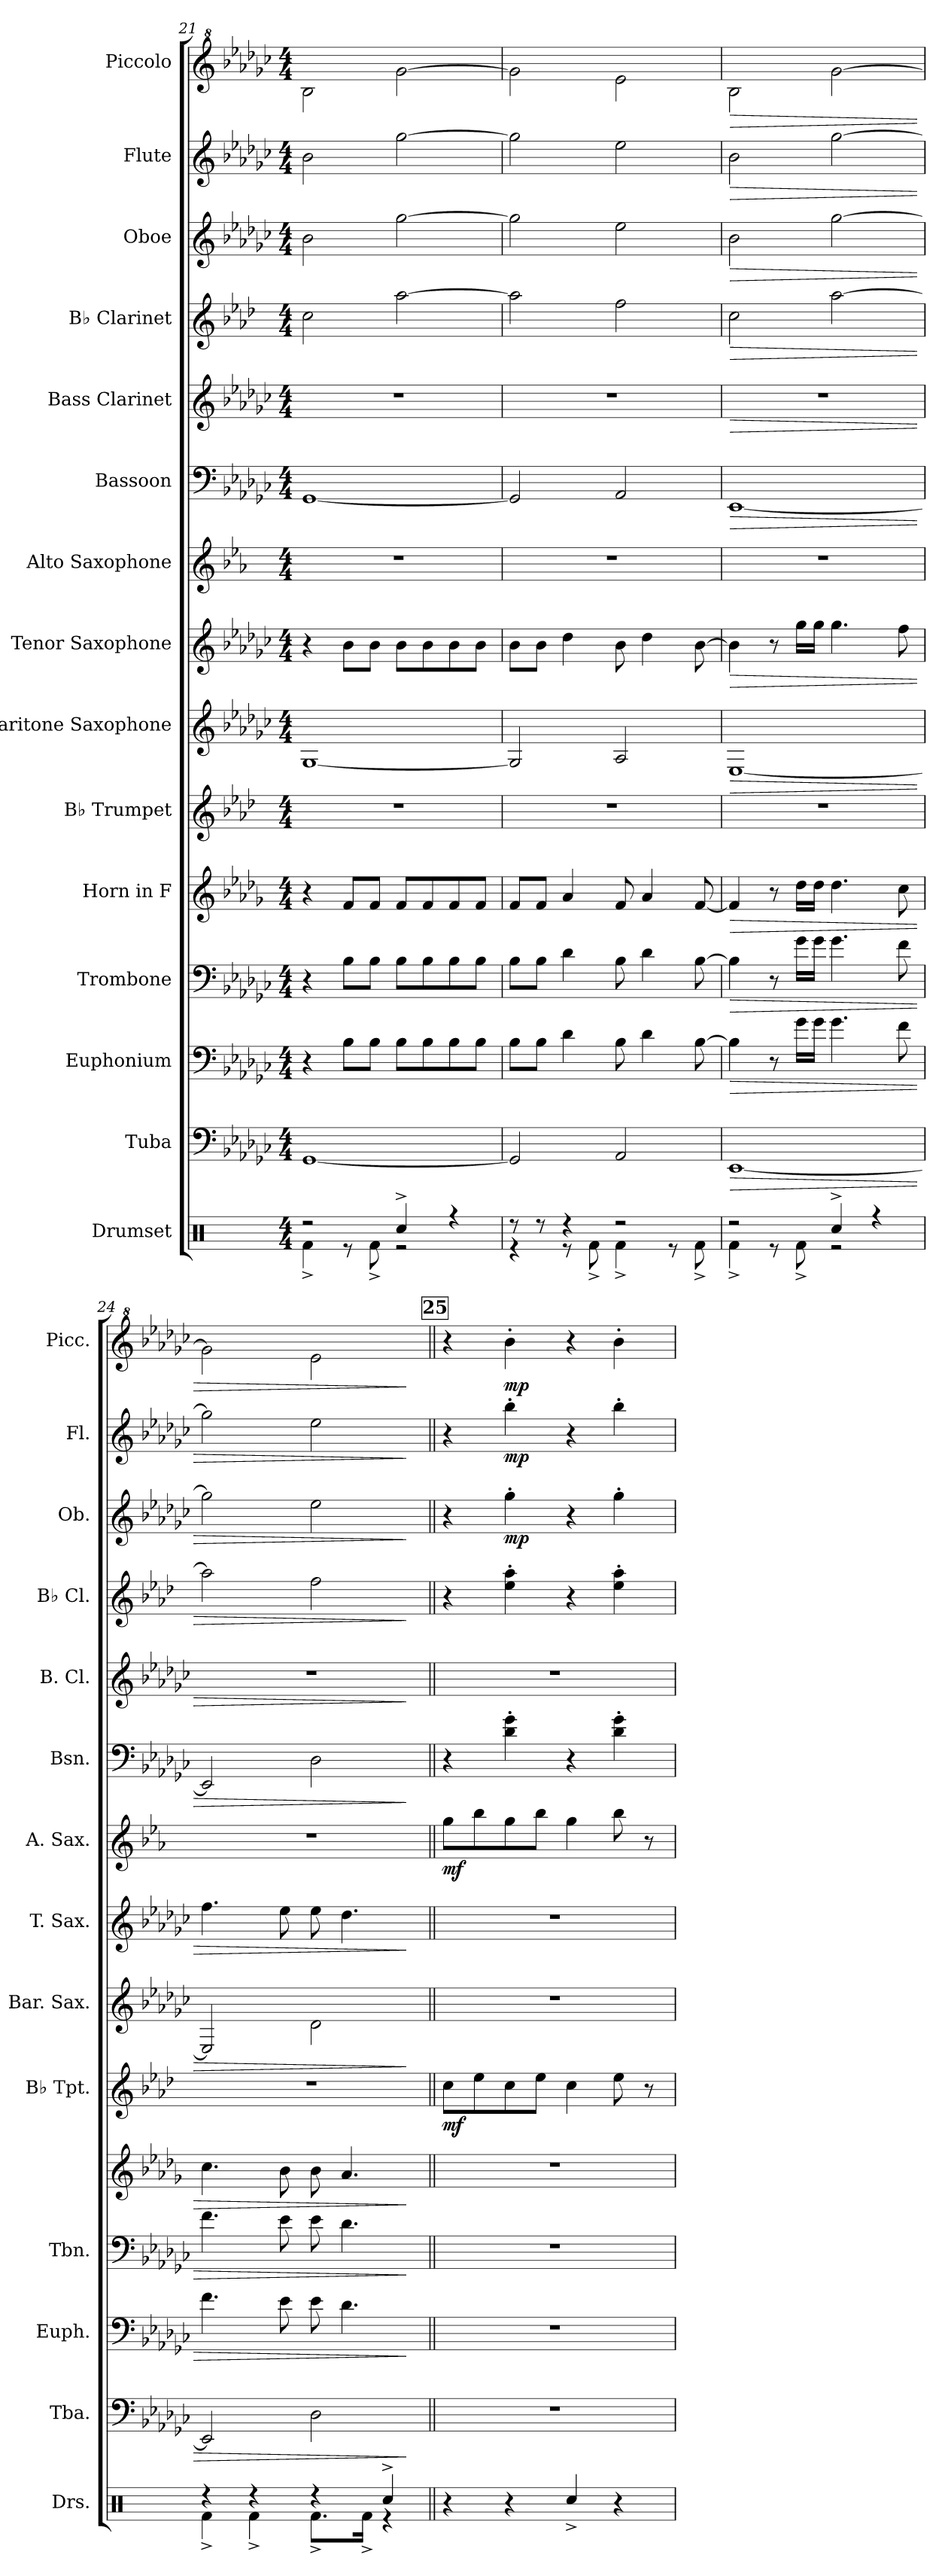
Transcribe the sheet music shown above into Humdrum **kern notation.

**kern	**kern	**dynam	**kern	**dynam	**kern	**dynam	**kern	**dynam	**kern	**dynam	**kern	**dynam	**kern	**dynam	**kern	**dynam	**kern	**dynam	**kern	**dynam	**kern	**dynam	**kern	**dynam	**kern	**dynam	**kern	**dynam
*part15	*part14	*part14	*part13	*part13	*part12	*part12	*part11	*part11	*part10	*part10	*part9	*part9	*part8	*part8	*part7	*part7	*part6	*part6	*part5	*part5	*part4	*part4	*part3	*part3	*part2	*part2	*part1	*part1
*staff15	*staff14	*staff14	*staff13	*staff13	*staff12	*staff12	*staff11	*staff11	*staff10	*staff10	*staff9	*staff9	*staff8	*staff8	*staff7	*staff7	*staff6	*staff6	*staff5	*staff5	*staff4	*staff4	*staff3	*staff3	*staff2	*staff2	*staff1	*staff1
*I"Drumset	*I"Tuba	*	*I"Euphonium	*	*I"Trombone	*	*I"Horn in F	*	*I"B♭ Trumpet	*	*I"Baritone Saxophone	*	*I"Tenor Saxophone	*	*I"Alto Saxophone	*	*I"Bassoon	*	*I"Bass Clarinet	*	*I"B♭ Clarinet	*	*I"Oboe	*	*I"Flute	*	*I"Piccolo	*
*I'Drs.	*I'Tba.	*	*I'Euph.	*	*I'Tbn.	*	*	*	*I'B♭ Tpt.	*	*I'Bar. Sax.	*	*I'T. Sax.	*	*I'A. Sax.	*	*I'Bsn.	*	*I'B. Cl.	*	*I'B♭ Cl.	*	*I'Ob.	*	*I'Fl.	*	*I'Picc.	*
*clefX	*clefF4	*	*clefF4	*	*clefF4	*	*clefG2	*	*clefG2	*	*clefG2	*	*clefG2	*	*clefG2	*	*clefF4	*	*clefG2	*	*clefG2	*	*clefG2	*	*clefG2	*	*clefG^2	*
*	*	*	*	*	*	*	*ITrd4c7	*	*ITrd1c2	*	*ITrd12c21	*	*ITrd8c14	*	*ITrd5c9	*	*	*	*ITrd8c14	*	*ITrd1c2	*	*	*	*	*	*ITrd-7c-12	*
*k[]	*k[b-e-a-d-g-c-]	*	*k[b-e-a-d-g-c-]	*	*k[b-e-a-d-g-c-]	*	*k[b-e-a-d-g-c-]	*	*k[b-e-a-d-g-c-]	*	*k[b-e-a-d-g-c-]	*	*k[b-e-a-d-g-c-]	*	*k[b-e-a-d-g-c-]	*	*k[b-e-a-d-g-c-]	*	*k[b-e-a-d-g-c-]	*	*k[b-e-a-d-g-c-]	*	*k[b-e-a-d-g-c-]	*	*k[b-e-a-d-g-c-]	*	*k[b-e-a-d-g-c-]	*
*M4/4	*M4/4	*	*M4/4	*	*M4/4	*	*M4/4	*	*M4/4	*	*M4/4	*	*M4/4	*	*M4/4	*	*M4/4	*	*M4/4	*	*M4/4	*	*M4/4	*	*M4/4	*	*M4/4	*
=21	=21	=21	=21	=21	=21	=21	=21	=21	=21	=21	=21	=21	=21	=21	=21	=21	=21	=21	=21	=21	=21	=21	=21	=21	=21	=21	=21	=21
*^	*	*	*	*	*	*	*	*	*	*	*	*	*	*	*	*	*	*	*	*	*	*	*	*	*	*	*	*
2r	4Rf^\	[1GG-	.	4r	.	4r	.	4r	.	1r	.	[1GG-	.	4r	.	1r	.	[1GG-	.	1r	.	2b-\	.	2b-\	.	2b-\	.	2bb-\	.
.	8r	.	.	8B-\L	.	8B-\L	.	8B-/L	.	.	.	.	.	8B-\L	.	.	.	.	.	.	.	.	.	.	.	.	.	.	.
.	8Rf^\	.	.	8B-\J	.	8B-\J	.	8B-/J	.	.	.	.	.	8B-\J	.	.	.	.	.	.	.	.	.	.	.	.	.	.	.
4Rcc^/	2r	.	.	8B-\L	.	8B-\L	.	8B-/L	.	.	.	.	.	8B-\L	.	.	.	.	.	.	.	[2gg-\	.	[2gg-\	.	[2gg-\	.	[2ggg-\	.
.	.	.	.	8B-\	.	8B-\	.	8B-/	.	.	.	.	.	8B-\	.	.	.	.	.	.	.	.	.	.	.	.	.	.	.
4r	.	.	.	8B-\	.	8B-\	.	8B-/	.	.	.	.	.	8B-\	.	.	.	.	.	.	.	.	.	.	.	.	.	.	.
.	.	.	.	8B-\J	.	8B-\J	.	8B-/J	.	.	.	.	.	8B-\J	.	.	.	.	.	.	.	.	.	.	.	.	.	.	.
=22	=22	=22	=22	=22	=22	=22	=22	=22	=22	=22	=22	=22	=22	=22	=22	=22	=22	=22	=22	=22	=22	=22	=22	=22	=22	=22	=22	=22	=22
8r	4r	2GG-/]	.	8B-\L	.	8B-\L	.	8B-/L	.	1r	.	2GG-/]	.	8B-\L	.	1r	.	2GG-/]	.	1r	.	2gg-\]	.	2gg-\]	.	2gg-\]	.	2ggg-\]	.
8r	.	.	.	8B-\J	.	8B-\J	.	8B-/J	.	.	.	.	.	8B-\J	.	.	.	.	.	.	.	.	.	.	.	.	.	.	.
4r	8r	.	.	4d-\	.	4d-\	.	4d-/	.	.	.	.	.	4d-\	.	.	.	.	.	.	.	.	.	.	.	.	.	.	.
.	8Rf^\	.	.	.	.	.	.	.	.	.	.	.	.	.	.	.	.	.	.	.	.	.	.	.	.	.	.	.	.
2r	4Rf^\	2AA-/	.	8B-\	.	8B-\	.	8B-/	.	.	.	2AA-/	.	8B-\	.	.	.	2AA-/	.	.	.	2ee-\	.	2ee-\	.	2ee-\	.	2eee-\	.
.	.	.	.	4d-\	.	4d-\	.	4d-/	.	.	.	.	.	4d-\	.	.	.	.	.	.	.	.	.	.	.	.	.	.	.
.	8r	.	.	.	.	.	.	.	.	.	.	.	.	.	.	.	.	.	.	.	.	.	.	.	.	.	.	.	.
.	8Rf^\	.	.	[8B-\	.	[8B-\	.	[8B-/	.	.	.	.	.	[8B-\	.	.	.	.	.	.	.	.	.	.	.	.	.	.	.
=23	=23	=23	=23	=23	=23	=23	=23	=23	=23	=23	=23	=23	=23	=23	=23	=23	=23	=23	=23	=23	=23	=23	=23	=23	=23	=23	=23	=23	=23
!	!	!	!LO:HP:b	!	!LO:HP:b	!	!LO:HP:b	!	!LO:HP:b	!	!	!	!LO:HP:b	!	!LO:HP:b	!	!	!	!LO:HP:b	!	!LO:HP:b	!	!LO:HP:b	!	!LO:HP:b	!	!LO:HP:b	!	!LO:HP:b
2r	4Rf^\	[1EE-	>	4B-\]	>	4B-\]	>	4B-/]	>	1r	.	[1EE-	>	4B-\]	>	1r	.	[1EE-	>	1r	>	2b-\	>	2b-\	>	2b-\	>	2bb-\	>
.	8r	.	.	8r	.	8r	.	8r	.	.	.	.	.	8r	.	.	.	.	.	.	.	.	.	.	.	.	.	.	.
.	8Rf^\	.	.	16g-\LL	.	16g-\LL	.	16g-\LL	.	.	.	.	.	16g-\LL	.	.	.	.	.	.	.	.	.	.	.	.	.	.	.
.	.	.	.	16g-\JJ	.	16g-\JJ	.	16g-\JJ	.	.	.	.	.	16g-\JJ	.	.	.	.	.	.	.	.	.	.	.	.	.	.	.
4Rcc^/	2r	.	.	4.g-\	.	4.g-\	.	4.g-\	.	.	.	.	.	4.g-\	.	.	.	.	.	.	.	[2gg-\	.	[2gg-\	.	[2gg-\	.	[2ggg-\	.
4r	.	.	.	.	.	.	.	.	.	.	.	.	.	.	.	.	.	.	.	.	.	.	.	.	.	.	.	.	.
.	.	.	.	8f\	.	8f\	.	8f\	.	.	.	.	.	8f\	.	.	.	.	.	.	.	.	.	.	.	.	.	.	.
=24	=24	=24	=24	=24	=24	=24	=24	=24	=24	=24	=24	=24	=24	=24	=24	=24	=24	=24	=24	=24	=24	=24	=24	=24	=24	=24	=24	=24	=24
4r	4Rf^\	2EE-/]	.	4.f\	.	4.f\	.	4.f\	.	1r	.	2EE-/]	.	4.f\	.	1r	.	2EE-/]	.	1r	.	2gg-\]	.	2gg-\]	.	2gg-\]	.	2ggg-\]	.
4r	4Rf^\	.	.	.	.	.	.	.	.	.	.	.	.	.	.	.	.	.	.	.	.	.	.	.	.	.	.	.	.
.	.	.	.	8e-\	.	8e-\	.	8e-\	.	.	.	.	.	8e-\	.	.	.	.	.	.	.	.	.	.	.	.	.	.	.
4r	8.Rf^\L	2D-\	.	8e-\	.	8e-\	.	8e-\	.	.	.	2D-\	.	8e-\	.	.	.	2D-\	.	.	.	2ee-\	.	2ee-\	.	2ee-\	.	2eee-\	.
.	.	.	.	4.d-\	.	4.d-\	.	4.d-/	.	.	.	.	.	4.d-\	.	.	.	.	.	.	.	.	.	.	.	.	.	.	.
.	16Rf^\Jk	.	.	.	.	.	.	.	.	.	.	.	.	.	.	.	.	.	.	.	.	.	.	.	.	.	.	.	.
4Rcc^/	4r	.	.	.	.	.	.	.	.	.	.	.	.	.	.	.	.	.	.	.	.	.	.	.	.	.	.	.	.
*v	*v	*	*	*	*	*	*	*	*	*	*	*	*	*	*	*	*	*	*	*	*	*	*	*	*	*	*	*	*
.	.	]	.	]	.	]	.	]	.	.	.	]	.	]	.	.	.	]	.	]	.	]	.	]	.	]	.	]
!!LO:REH:place=s1:a:B:fs=14:t=25
=25||	=25||	=25||	=25||	=25||	=25||	=25||	=25||	=25||	=25||	=25||	=25||	=25||	=25||	=25||	=25||	=25||	=25||	=25||	=25||	=25||	=25||	=25||	=25||	=25||	=25||	=25||	=25||	=25||
!	!	!	!	!	!	!	!	!	!	!LO:DY:b	!	!	!	!	!	!LO:DY:b	!	!	!	!	!	!	!	!	!	!	!	!
4r	1r	.	1r	.	1r	.	1r	.	8b-\L	mf	1r	.	1r	.	8b-\L	mf	4r	.	1r	.	4r	.	4r	.	4r	.	4r	.
.	.	.	.	.	.	.	.	.	8dd-\	.	.	.	.	.	8dd-\	.	.	.	.	.	.	.	.	.	.	.	.	.
!	!	!	!	!	!	!	!	!	!	!	!	!	!	!	!	!	!	!LO:DY:b	!	!	!	!	!	!	!	!	!	!
!	!	!	!	!	!	!	!	!	!	!	!	!	!	!	!	!	!	!LO:DY:n=1:b	!	!	!	!LO:DY:b	!	!	!	!	!	!
!	!	!	!	!	!	!	!	!	!	!	!	!	!	!	!	!	!	!	!	!	!	!LO:DY:n=1:b	!	!LO:DY:b	!	!LO:DY:b	!	!LO:DY:b
4r	.	.	.	.	.	.	.	.	8b-\	.	.	.	.	.	8b-\	.	4d-\' 4g-\'	mp mp	.	.	4dd-\' 4gg-\'	mp mp	4gg-'\	mp	4bb-'\	mp	4bbb-'\	mp
.	.	.	.	.	.	.	.	.	8dd-\J	.	.	.	.	.	8dd-\J	.	.	.	.	.	.	.	.	.	.	.	.	.
4Rcc^/	.	.	.	.	.	.	.	.	4b-\	.	.	.	.	.	4b-\	.	4r	.	.	.	4r	.	4r	.	4r	.	4r	.
4r	.	.	.	.	.	.	.	.	8dd-\	.	.	.	.	.	8dd-\	.	4d-\' 4g-\'	.	.	.	4dd-\' 4gg-\'	.	4gg-'\	.	4bb-'\	.	4bbb-'\	.
.	.	.	.	.	.	.	.	.	8r	.	.	.	.	.	8r	.	.	.	.	.	.	.	.	.	.	.	.	.
=	=	=	=	=	=	=	=	=	=	=	=	=	=	=	=	=	=	=	=	=	=	=	=	=	=	=	=	=
*-	*-	*-	*-	*-	*-	*-	*-	*-	*-	*-	*-	*-	*-	*-	*-	*-	*-	*-	*-	*-	*-	*-	*-	*-	*-	*-	*-	*-
